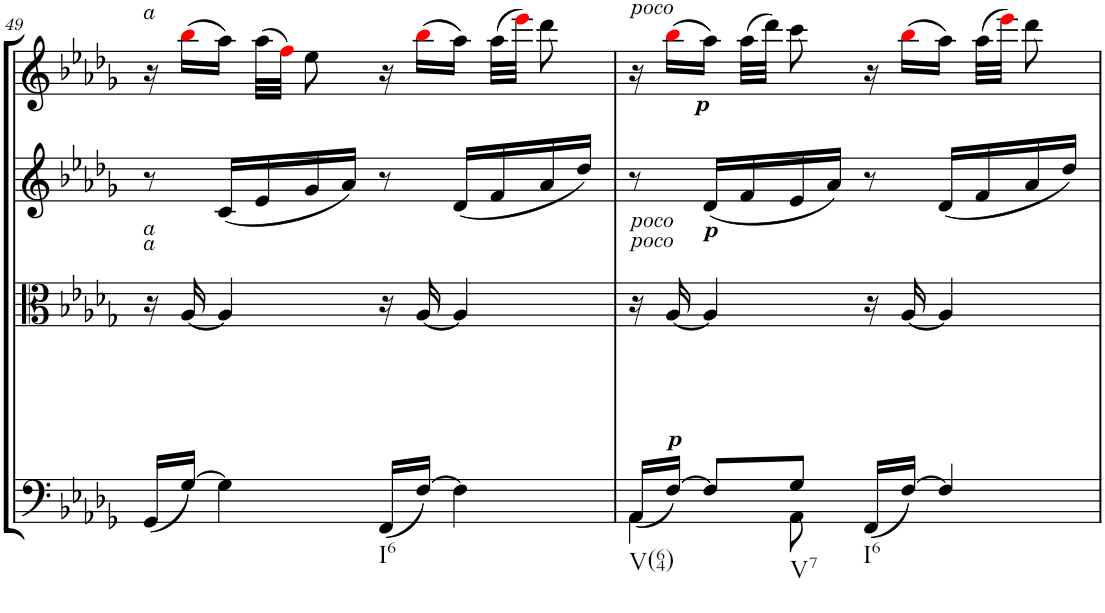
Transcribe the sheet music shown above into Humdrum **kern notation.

**kern	**kern	**kern	**kern
*part4	*part3	*part2	*part1
*staff4	*staff3	*staff2	*staff1
*I"Cello	*I"Viola	*I"2nd Violin	*I"1st Violin
*	*I'Vla	*I'Vln	*I'Vln
!!LO:PB:g=z
*clefC4	*clefC3	*clefG2	*clefG2
*k[b-e-a-d-g-]	*k[b-e-a-d-g-]	*k[b-e-a-d-g-]	*k[b-e-a-d-g-]
*D-:	*D-:	*D-:	*D-:
*M6/8	*M6/8	*M6/8	*M6/8
=49	=49	=49	=49
!	!	!	!LO:TX:a:i:t=a
!	!LO:TX:a:i:t=a	!	!
!	!LO:TX:a:i:t=a	!	!
(16GG-/LL	16r	8r	16r
[16G-/JJ)	[16A-/	.	(16bb-i\LL
4G-\]	4A-/]	(16c/LL	16aa-\JJ)
.	.	16e-/	(32aa-\LLL
.	.	.	32ffi\JJJ)
.	.	16g-/	8ee-\
.	.	16a-/JJ)	.
!LO:TX:b:t=I6	!	!	!
(16FF/LL	16r	8r	16r
[16F/JJ)	[16A-/	.	(16bb-i\LL
4F\]	4A-/]	(16d-/LL	16aa-\JJ)
.	.	16f/	(32aa-\LLL
.	.	.	32eee-i\JJJ)
.	.	16a-/	8ddd-\
.	.	16dd-/JJ)	.
=50	=50	=50	=50
*^	*	*	*
!	!	!	!	!LO:TX:a:i:t=poco
!	!	!LO:TX:a:i:t=poco	!	!
!	!	!LO:TX:a:i:t=poco	!	!
!LO:TX:b:t=V(64)	!	!	!	!
(<16AA-/LL	4AA-\	16r	8r	16r
!	!	!	!	!LO:TX:b:Bi:t=p
!	!	!LO:TX:b:Bi:t=p	!	!
[>16F/JJ)	.	[16A-/	.	(16bb-i\LL
!	!	!	!LO:TX:b:Bi:t=p	!
8F/L]	.	4A-/]	(16d-/LL	16aa-\JJ)
.	.	.	16f/	(32aa-\LLL
.	.	.	.	32ddd-\JJJ)
!LO:TX:b:t=V7	!	!	!	!
8G-/J	8AA-\	.	16e-/	8ccc\
.	.	.	16a-/JJ)	.
!LO:TX:b:t=I6	!	!	!	!
(16FF/LL	4.ryy	16r	8r	16r
[>16F/JJ)	.	[16A-/	.	(16bb-i\LL
4F/]	.	4A-/]	(16d-/LL	16aa-\JJ)
.	.	.	16f/	(32aa-\LLL
.	.	.	.	32eee-i\JJJ)
.	.	.	16a-/	8ddd-\
.	.	.	16dd-/JJ)	.
*v	*v	*	*	*
=	=	=	=
*-	*-	*-	*-
